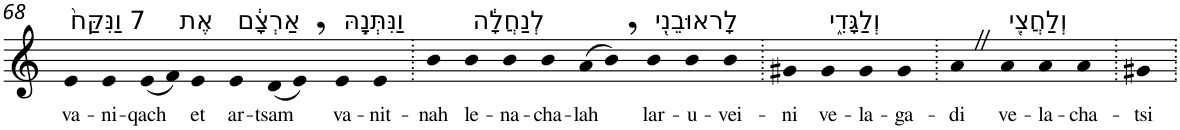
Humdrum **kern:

**kern	**text
*part1	*part1
*staff1	*staff1
*I"Piano	*
*I'Pno	*
!!LO:PB:g=z
*clefG2	*
*k[]	*
=68	=68
!LO:TX:a:t=7 וַנִּקַּח֙	!
!	!LO:LY:b
4e	va-
!	!LO:LY:b
4e	-ni-
!	!LO:LY:b
(8e	-qach
8f)	.
!LO:TX:a:t=אֶת	!
!	!LO:LY:b
4e	et
!LO:TX:a:t=אַרְצָ֔ם	!
!	!LO:LY:b
4e	ar-
!	!LO:LY:b
(8d	-tsam
8e,)	.
!LO:TX:a:t=וַנִּתְּנָ֣הּ	!
!	!LO:LY:b
4e	va-
!	!LO:LY:b
4e	-nit-
=69.	=69.
!	!LO:LY:b
4b	-nah
!LO:TX:a:t=לְנַחֲלָ֔ה	!
!	!LO:LY:b
4b	le-
!	!LO:LY:b
4b	-na-
!	!LO:LY:b
4b	-cha-
!	!LO:LY:b
(8a	-lah
8b,)	.
!LO:TX:a:t=לָראוּבֵנִ֖י	!
!	!LO:LY:b
4b	lar-
!	!LO:LY:b
4b	-u-
!	!LO:LY:b
4b	-vei-
=70.	=70.
!	!LO:LY:b
4g#X	-ni
!LO:TX:a:t=וְלַגָּדִ֑י	!
!	!LO:LY:b
4g#	ve-
!	!LO:LY:b
4g#	-la-
!	!LO:LY:b
4g#	-ga-
=71.	=71.
!	!LO:LY:b
4aZ	-di
!LO:TX:a:t=וְלַחֲצִ֖י	!
!	!LO:LY:b
4a	ve-
!	!LO:LY:b
4a	-la-
!	!LO:LY:b
4a	-cha-
=72.	=72.
!	!LO:LY:b
4g#X	-tsi
=.	=.
*-	*-
